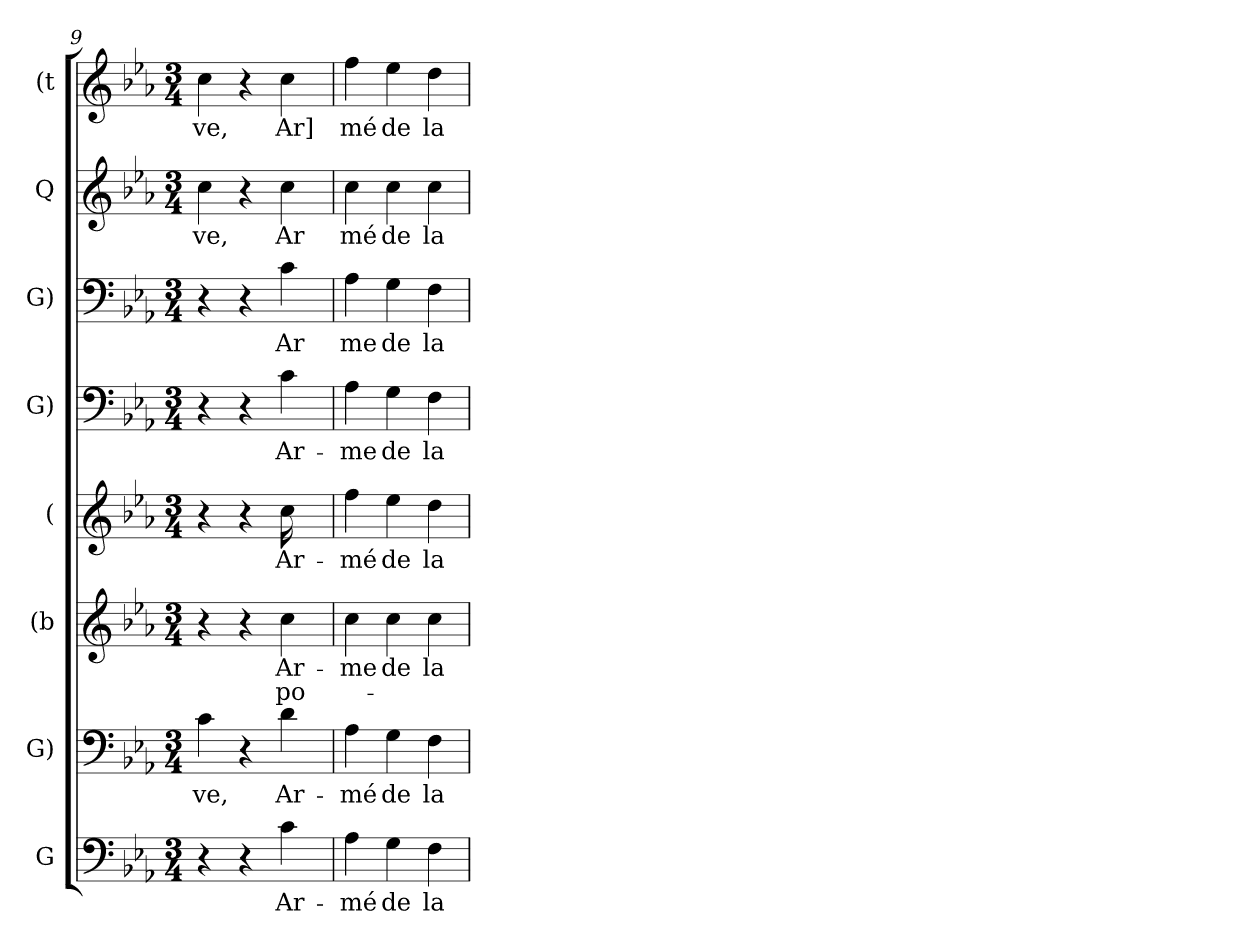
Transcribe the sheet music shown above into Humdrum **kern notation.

**kern	**text	**kern	**text	**kern	**text	**text	**kern	**text	**kern	**text	**kern	**text	**kern	**text	**kern	**text
*part8	*part8	*part7	*part7	*part6	*part6	*part6	*part5	*part5	*part4	*part4	*part3	*part3	*part2	*part2	*part1	*part1
*staff8	*staff8	*staff7	*staff7	*staff6	*staff6	*staff6	*staff5	*staff5	*staff4	*staff4	*staff3	*staff3	*staff2	*staff2	*staff1	*staff1
*I"G	*	*I"G)	*	*I"(b	*	*	*I"(	*	*I"G)	*	*I"G)	*	*I"Q	*	*I"(t	*
*clefF4	*	*clefF4	*	*clefG2	*	*	*clefG2	*	*clefF4	*	*clefF4	*	*clefG2	*	*clefG2	*
*k[b-e-a-]	*	*k[b-e-a-]	*	*k[b-e-a-]	*	*	*k[b-e-a-]	*	*k[b-e-a-]	*	*k[b-e-a-]	*	*k[b-e-a-]	*	*k[b-e-a-]	*
*M3/4	*	*M3/4	*	*M3/4	*	*	*M3/4	*	*M3/4	*	*M3/4	*	*M3/4	*	*M3/4	*
=9	=9	=9	=9	=9	=9	=9	=9	=9	=9	=9	=9	=9	=9	=9	=9	=9
4r	.	4ci\	ve,	4r	.	.	4r	.	4r	.	4r	.	4cci\	ve,	4cci\	ve,
4r	.	4r	.	4r	.	.	4r	.	4r	.	4r	.	4r	.	4r	.
4ci\	Ar-	4di\	Ar-	4cci\	Ar-	po-	16cci\	Ar-	4ci\	Ar-	4ci\	Ar	4cci\	Ar	4cci\	Ar]
.	.	.	.	.	.	.	8.ryy	.	.	.	.	.	.	.	.	.
=10	=10	=10	=10	=10	=10	=10	=10	=10	=10	=10	=10	=10	=10	=10	=10	=10
4A-i\	mé	4A-i\	mé	4cci\	me	.	4ffi\	mé	4A-i\	me	4A-i\	me	4cci\	mé	4ffi\	mé
4Gi\	de	4Gi\	de	4cci\	de	.	4ee-i\	de	4Gi\	de	4Gi\	de	4cci\	de	4ee-i\	de
4Fi\	la	4Fi\	la	4cci\	la	.	4ddi\	la	4Fi\	la	4Fi\	la	4cci\	la	4ddi\	la
=	=	=	=	=	=	=	=	=	=	=	=	=	=	=	=	=
*-	*-	*-	*-	*-	*-	*-	*-	*-	*-	*-	*-	*-	*-	*-	*-	*-
